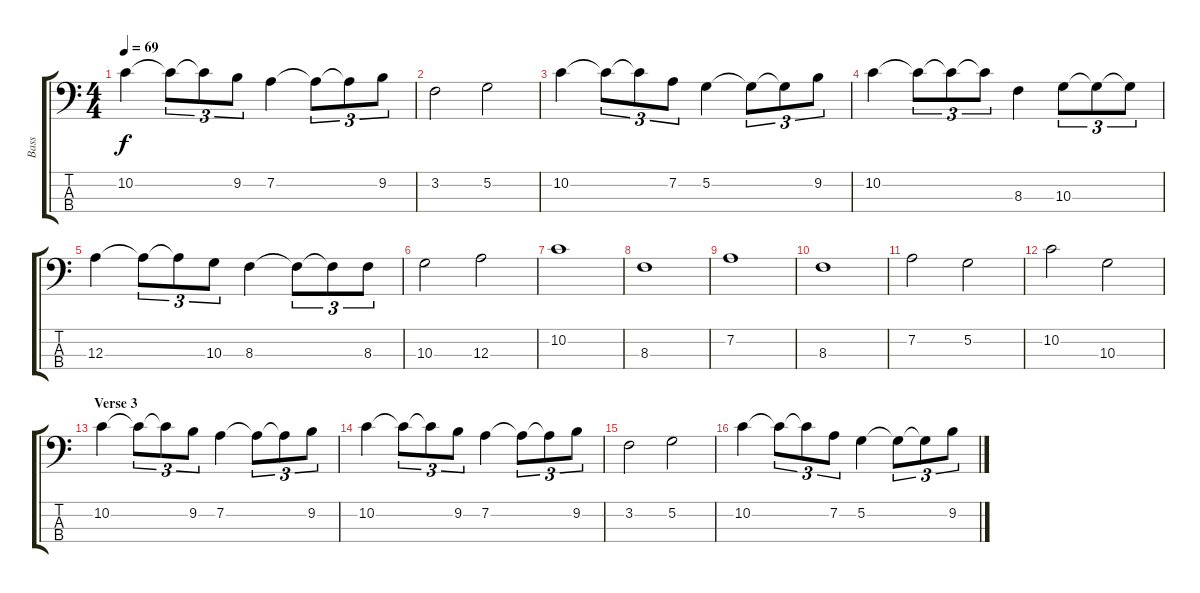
\track ("Bass" "Bass") {instrument electricbassfinger}
\staff {score tabs}
\tuning (G2 D2 A1 D1) {hide}
\ts (4 4)
\tempo 69
\clef f4
\ks c
10.2.4{dy f} 10.2{t}.8{tu (3 2)} 10.2{t}.8{tu (3 2)} 9.2.8{tu (3 2)} 7.2.4 7.2{t}.8{tu (3 2)} 7.2{t}.8{tu (3 2)} 9.2.8{tu (3 2)} |
3.2.2 5.2.2 |
10.2.4 10.2{t}.8{tu (3 2)} 10.2{t}.8{tu (3 2)} 7.2.8{tu (3 2)} 5.2.4 5.2{t}.8{tu (3 2)} 5.2{t}.8{tu (3 2)} 9.2.8{tu (3 2)} |
10.2.4 10.2{t}.8{tu (3 2)} 10.2{t}.8{tu (3 2)} 10.2{t}.8{tu (3 2)} 8.3.4 10.3.8{tu (3 2)} 10.3{t}.8{tu (3 2)} 10.3{t}.8{tu (3 2)} |
12.3.4 12.3{t}.8{tu (3 2)} 12.3{t}.8{tu (3 2)} 10.3.8{tu (3 2)} 8.3.4 8.3{t}.8{tu (3 2)} 8.3{t}.8{tu (3 2)} 8.3.8{tu (3 2)} |
10.3.2 12.3.2 |
10.2.1 |
8.3.1 |
7.2.1 |
8.3.1 |
7.2.2 5.2.2 |
10.2.2 10.3.2 |
\section ("" "Verse 3")
10.2.4 10.2{t}.8{tu (3 2)} 10.2{t}.8{tu (3 2)} 9.2.8{tu (3 2)} 7.2.4 7.2{t}.8{tu (3 2)} 7.2{t}.8{tu (3 2)} 9.2.8{tu (3 2)} |
10.2.4 10.2{t}.8{tu (3 2)} 10.2{t}.8{tu (3 2)} 9.2.8{tu (3 2)} 7.2.4 7.2{t}.8{tu (3 2)} 7.2{t}.8{tu (3 2)} 9.2.8{tu (3 2)} |
3.2.2 5.2.2 |
10.2.4 10.2{t}.8{tu (3 2)} 10.2{t}.8{tu (3 2)} 7.2.8{tu (3 2)} 5.2.4 5.2{t}.8{tu (3 2)} 5.2{t}.8{tu (3 2)} 9.2.8{tu (3 2)}
